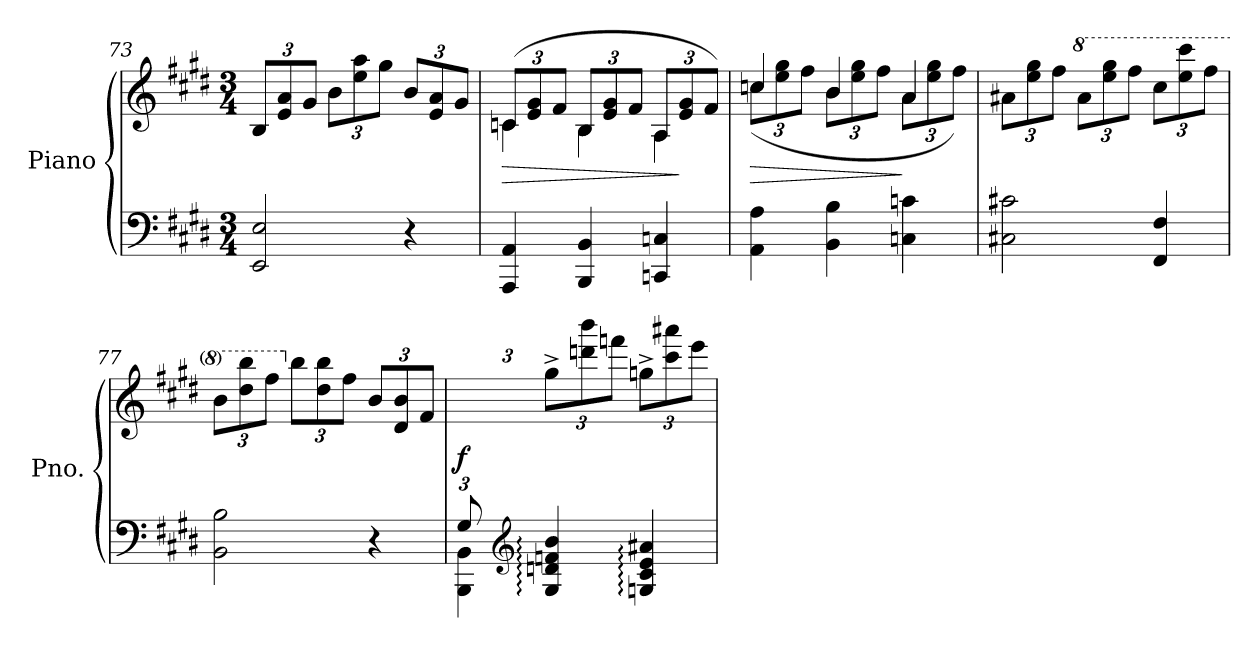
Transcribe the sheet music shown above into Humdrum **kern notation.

**kern	**kern	**dynam
*part1	*part1	*part1
*staff2	*staff1	*staff1/2
*I"Piano	*	*
*I'Pno.	*	*
*clefF4	*clefG2	*
*k[f#c#g#d#]	*k[f#c#g#d#]	*
*M3/4	*M3/4	*
*	*Xbrackettup	*
=73	=73	=73
2EE/ 2E/	12B/L	.
.	12e/ 12a/	.
.	12g#/J	.
.	12b\L	.
.	12ee\ 12aa\	.
.	12gg#\J	.
4r	12b/L	.
.	12e/ 12a/	.
.	12g#/J	.
!!LO:LB:g=z
=74	=74	=74
!	!LO:TX:a:i:t=cresc.	!
!	!	!LO:HP:b
*	*^	*
4AAA/ 4AA/	(>12cn/L	4c\	>
.	12e/ 12g#/	.	.
.	12f#/J	.	.
4BBB/ 4BB/	12B/L	4B\	.
.	12e/ 12g#/	.	.
.	12f#/J	.	.
4CCn/ 4Cn/	12A/L	4A\	.
.	12e/ 12g#/	.	]
.	12f#/J)	.	.
=75	=75	=75	=75
!	!	!	!LO:HP:b
4AA\ 4A\	4ccn/	(>12cc\L	>
.	.	12ee\ 12gg#\	.
.	.	12ff#\J	.
4BB\ 4B\	4b/	12b\L	.
.	.	12ee\ 12gg#\	.
.	.	12ff#\J	.
4Cn\ 4cn\	4a/	12a\L	]
.	.	12ee\ 12gg#\	.
.	.	12ff#\J)	.
*	*v	*v	*
=76	=76	=76
2C#X\ 2c#X\	12a#X\L	.
.	12ee\ 12gg#\	.
.	12ff#\J	.
*	*8va	*
.	12aa#\L	.
.	12eee\ 12ggg#\	.
.	12fff#\J	.
4FF#/ 4F#/	12ccc#\L	.
.	12eee\ 12cccc#\	.
.	12fff#\J	.
=77	=77	=77
2BB\ 2B\	12bb\L	.
.	12ddd#\ 12bbb\	.
.	12fff#\J	.
*	*X8va	*
.	12bb\L	.
.	12dd#\ 12bb\	.
.	12ff#\J	.
4r	12b/L	.
.	12d#/ 12b/	.
.	12f#/J	.
!!LO:LB:g=z
=78	=78	=78
*Xbrackettup	*	*
*^	*	*
!	!	!	!LO:DY:b
12G#/L	4BBB\ 4BB\	12ryy	f
3%2ryy	.	12dn/ 12b/	.
.	.	12fn/J	.
*clefG2	*	*	*
.	4G#/: 4dn/: 4fn/: 4b/:	12gg#^\L	.
.	.	12dddn\ 12bbb\	.
.	.	12fffn\J	.
.	4Gn/: 4c#/: 4e/: 4a#X/:	12ggn^\L	.
.	.	12ccc#\ 12aaa#X\	.
.	.	12eee\J	.
*v	*v	*	*
=	=	=
*-	*-	*-
